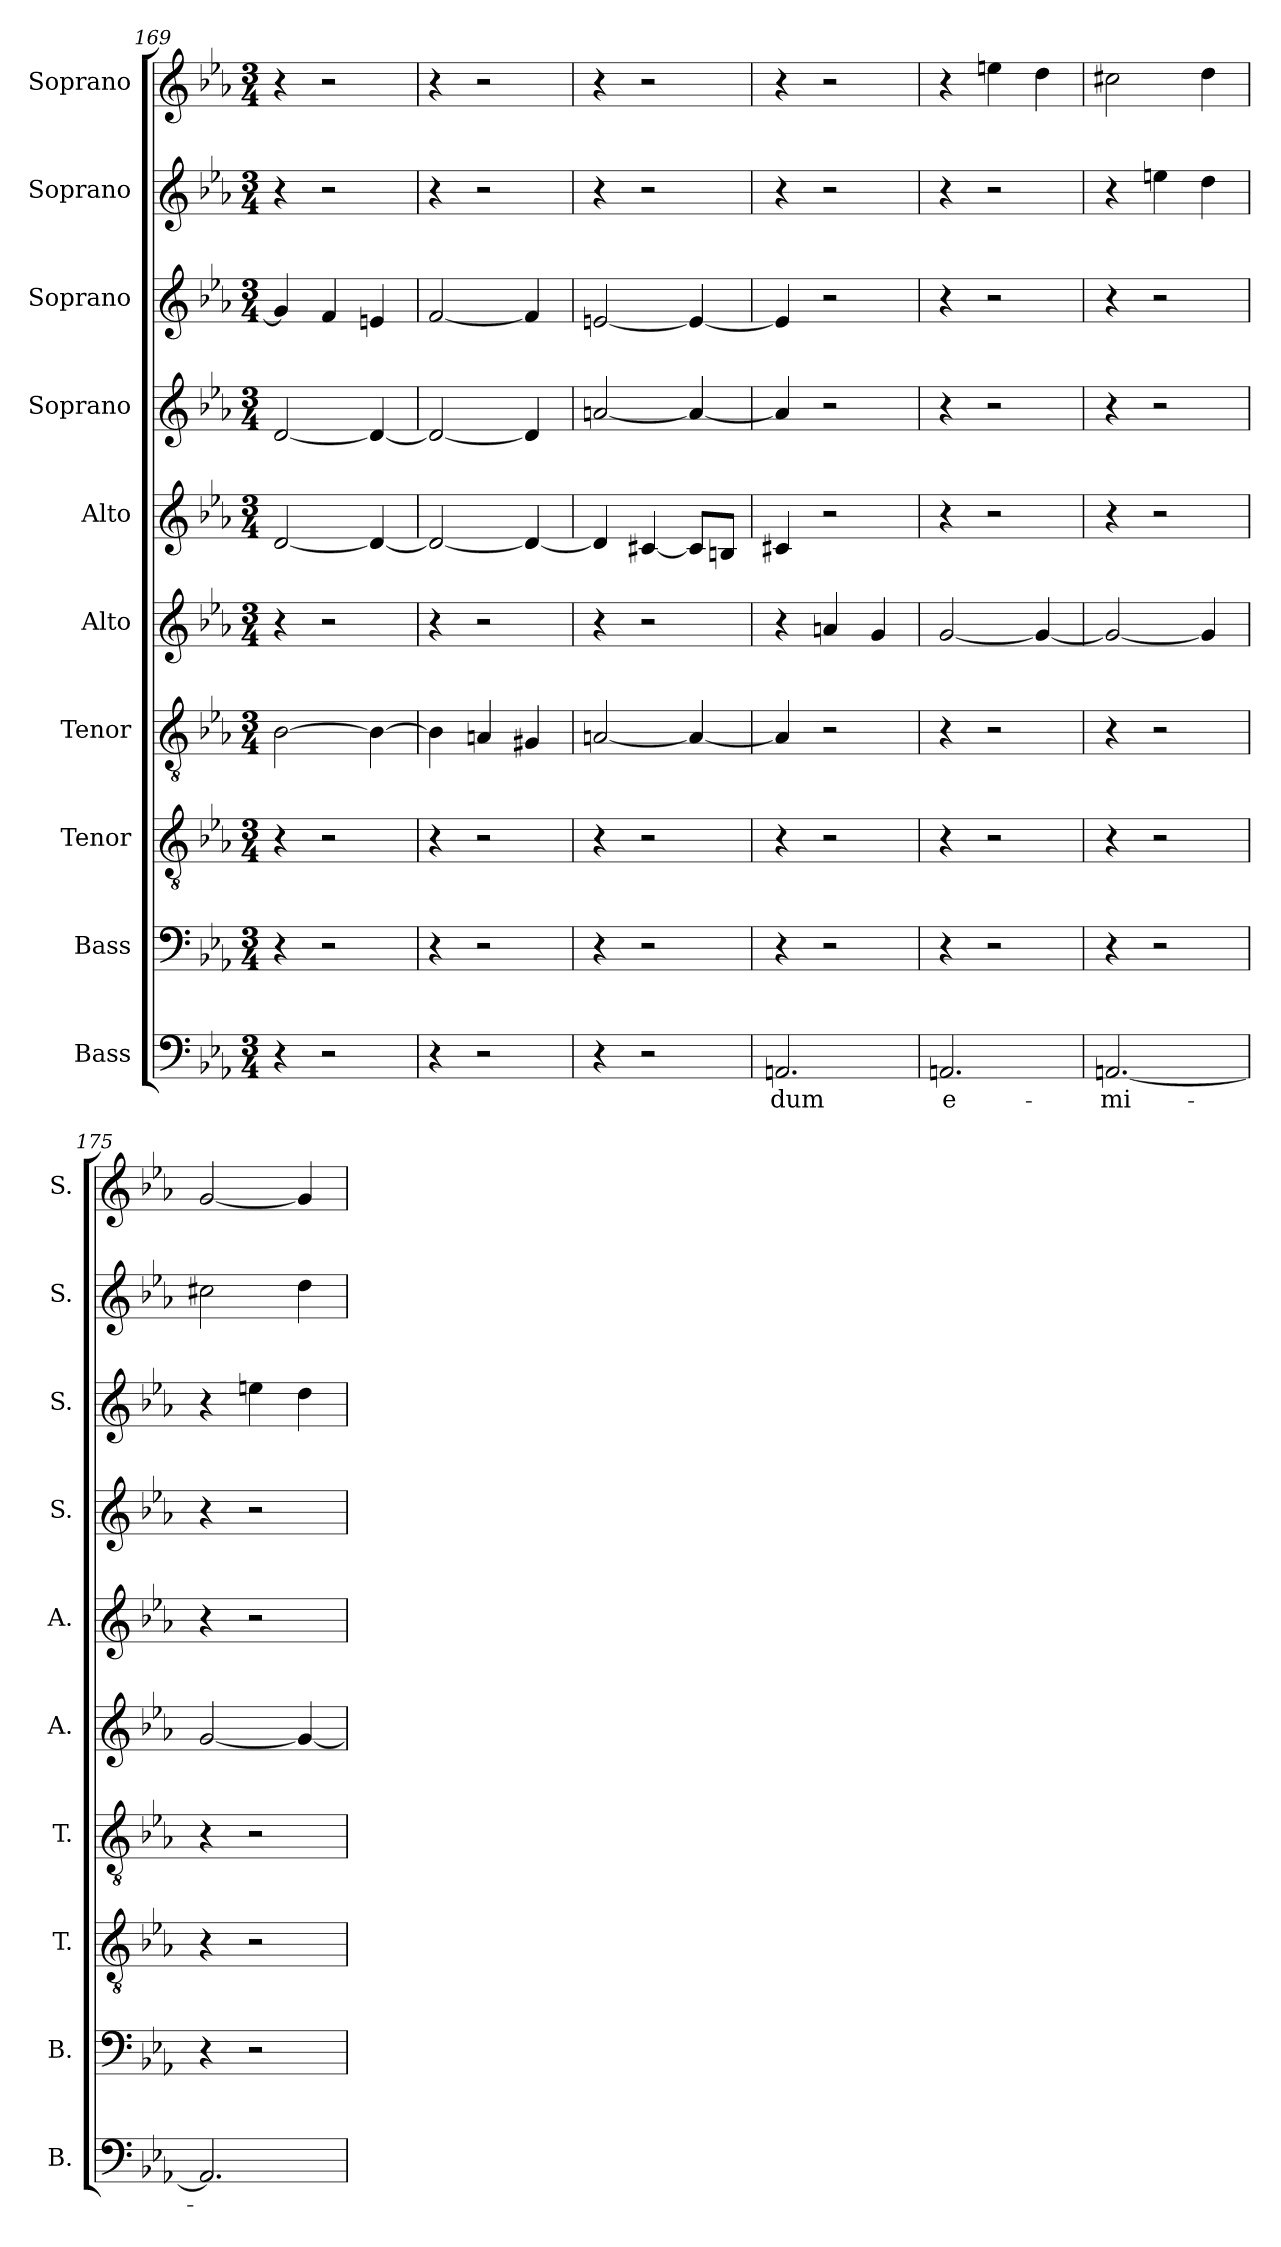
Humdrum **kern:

**kern	**text	**kern	**kern	**kern	**kern	**kern	**kern	**kern	**kern	**kern
*part10	*part10	*part9	*part8	*part7	*part6	*part5	*part4	*part3	*part2	*part1
*staff10	*staff10	*staff9	*staff8	*staff7	*staff6	*staff5	*staff4	*staff3	*staff2	*staff1
*I"Bass	*	*I"Bass	*I"Tenor	*I"Tenor	*I"Alto	*I"Alto	*I"Soprano	*I"Soprano	*I"Soprano	*I"Soprano
*I'B.	*	*I'B.	*I'T.	*I'T.	*I'A.	*I'A.	*I'S.	*I'S.	*I'S.	*I'S.
*clefF4	*	*clefF4	*clefGv2	*clefGv2	*clefG2	*clefG2	*clefG2	*clefG2	*clefG2	*clefG2
*k[b-e-a-]	*	*k[b-e-a-]	*k[b-e-a-]	*k[b-e-a-]	*k[b-e-a-]	*k[b-e-a-]	*k[b-e-a-]	*k[b-e-a-]	*k[b-e-a-]	*k[b-e-a-]
*M3/4	*	*M3/4	*M3/4	*M3/4	*M3/4	*M3/4	*M3/4	*M3/4	*M3/4	*M3/4
=169	=169	=169	=169	=169	=169	=169	=169	=169	=169	=169
4r	.	4r	4r	[2B-\	4r	[2d/	[2d/	4g/]	4r	4r
2r	.	2r	2r	.	2r	.	.	4f/	2r	2r
.	.	.	.	4B-\_	.	4d/_	4d/_	4en/	.	.
=170	=170	=170	=170	=170	=170	=170	=170	=170	=170	=170
4r	.	4r	4r	4B-\]	4r	2d/_	2d/_	[2f/	4r	4r
2r	.	2r	2r	4An/	2r	.	.	.	2r	2r
.	.	.	.	4G#X/	.	4d/_	4d/]	4f/]	.	.
=171	=171	=171	=171	=171	=171	=171	=171	=171	=171	=171
4r	.	4r	4r	[2An/	4r	4d/]	[2an/	[2en/	4r	4r
2r	.	2r	2r	.	2r	[4c#X/	.	.	2r	2r
.	.	.	.	4A/_	.	8c#/L]	4a/_	4e/_	.	.
.	.	.	.	.	.	8Bn/J	.	.	.	.
=172	=172	=172	=172	=172	=172	=172	=172	=172	=172	=172
2.AAn/	dum	4r	4r	4A/]	4r	4c#X/	4a/]	4e/]	4r	4r
.	.	2r	2r	2r	4an/	2r	2r	2r	2r	2r
.	.	.	.	.	4g/	.	.	.	.	.
=173	=173	=173	=173	=173	=173	=173	=173	=173	=173	=173
2.AAn/	e-	4r	4r	4r	[2g/	4r	4r	4r	4r	4r
.	.	2r	2r	2r	.	2r	2r	2r	2r	4een\
.	.	.	.	.	4g/_	.	.	.	.	4dd\
=174	=174	=174	=174	=174	=174	=174	=174	=174	=174	=174
[2.AAn/	-mi-	4r	4r	4r	2g/_	4r	4r	4r	4r	2cc#X\
.	.	2r	2r	2r	.	2r	2r	2r	4een\	.
.	.	.	.	.	4g/]	.	.	.	4dd\	4dd\
!!LO:PB:g=z
=175	=175	=175	=175	=175	=175	=175	=175	=175	=175	=175
2.AA/]	.	4r	4r	4r	[2g/	4r	4r	4r	2cc#X\	[2g/
.	.	2r	2r	2r	.	2r	2r	4een\	.	.
.	.	.	.	.	4g/_	.	.	4dd\	4dd\	4g/]
=	=	=	=	=	=	=	=	=	=	=
*-	*-	*-	*-	*-	*-	*-	*-	*-	*-	*-
